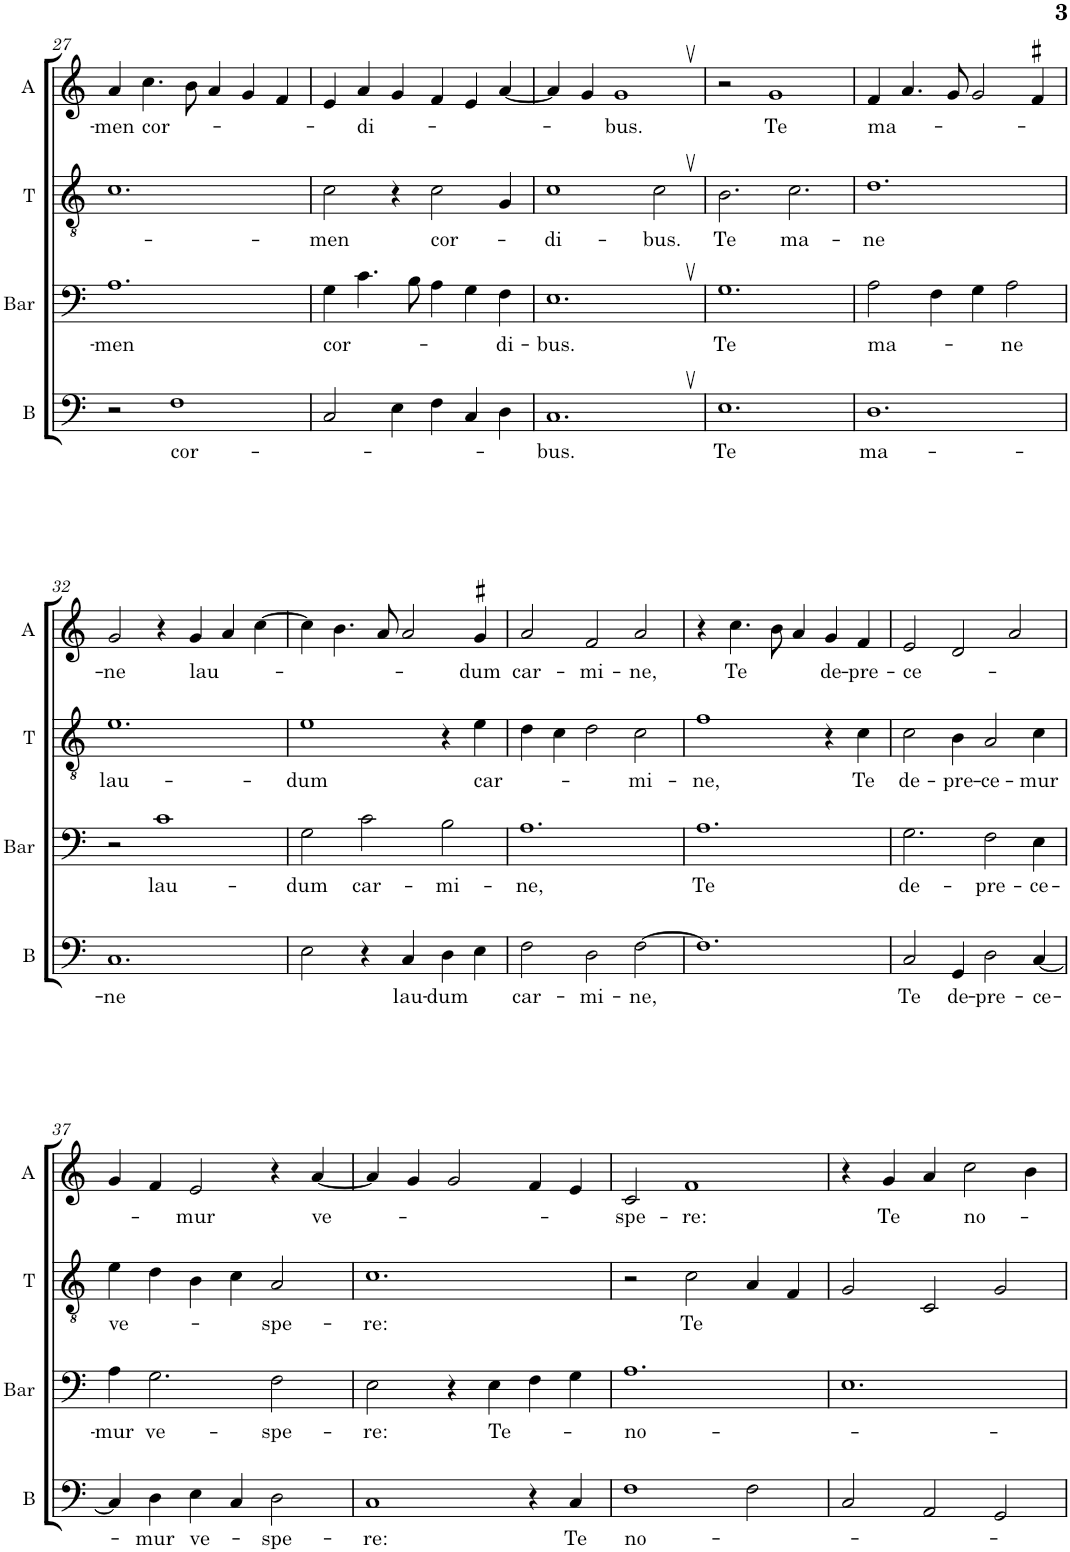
**kern	**text	**kern	**text	**kern	**text	**kern	**text
*part4	*part4	*part3	*part3	*part2	*part2	*part1	*part1
*staff4	*staff4	*staff3	*staff3	*staff2	*staff2	*staff1	*staff1
*I"B	*	*I"Bar	*	*I"T	*	*I"A	*
*I'B	*	*I'Bar	*	*I'T	*	*I'A	*
!!LO:PB:g=z
*clefF4	*	*clefF4	*	*clefGv2	*	*clefG2	*
*k[]	*	*k[]	*	*k[]	*	*k[]	*
*M3/2	*	*M3/2	*	*M3/2	*	*M3/2	*
=27	=27	=27	=27	=27	=27	=27	=27
!	!	!	!LO:LY:b	!	!	!	!LO:LY:b
2r	.	1.A	-men	1.c	.	4a/	-men
!	!	!	!	!	!	!	!LO:LY:b
.	.	.	.	.	.	4.cc\	cor-
!	!LO:LY:b	!	!	!	!	!	!
1F	cor-	.	.	.	.	.	.
.	.	.	.	.	.	8b\	.
.	.	.	.	.	.	4a/	.
.	.	.	.	.	.	4g/	.
.	.	.	.	.	.	4f/	.
=28	=28	=28	=28	=28	=28	=28	=28
!	!	!	!LO:LY:b	!	!LO:LY:b	!	!
2C/	.	4G\	cor-	2c\	-men	4e/	.
!	!	!	!	!	!	!	!LO:LY:b
.	.	4.c\	.	.	.	4a/	-di-
4E\	.	.	.	4r	.	4g/	.
.	.	8B\	.	.	.	.	.
!	!	!	!	!	!LO:LY:b	!	!
4F\	.	4A\	.	2c\	cor-	4f/	.
4C/	.	4G\	.	.	.	4e/	.
!	!	!	!LO:LY:b	!	!	!	!
4D\	.	4F\	-di-	4G/	.	[<4a/	.
=29	=29	=29	=29	=29	=29	=29	=29
!	!LO:LY:b	!	!LO:LY:b	!	!LO:LY:b	!	!
1.C,	-bus.	1.E,	-bus.	1c	-di-	4a/]	.
.	.	.	.	.	.	4g/	.
!	!	!	!	!	!	!	!LO:LY:b
.	.	.	.	.	.	1g,	-bus.
!	!	!	!	!	!LO:LY:b	!	!
.	.	.	.	2c,\	-bus.	.	.
=30	=30	=30	=30	=30	=30	=30	=30
!	!LO:LY:b	!	!LO:LY:b	!	!LO:LY:b	!	!
1.E	Te	1.G	Te	2.B\	Te	2r	.
!	!	!	!	!	!	!	!LO:LY:b
.	.	.	.	.	.	1g	Te
!	!	!	!	!	!LO:LY:b	!	!
.	.	.	.	2.c\	ma-	.	.
=31	=31	=31	=31	=31	=31	=31	=31
!	!LO:LY:b	!	!LO:LY:b	!	!LO:LY:b	!	!LO:LY:b
1.D	ma-	2A\	ma-	1.d	-ne	4f/	ma-
.	.	.	.	.	.	4.a/	.
.	.	4F\	.	.	.	.	.
.	.	.	.	.	.	8g/	.
.	.	4G\	.	.	.	2g/	.
!	!	!	!LO:LY:b	!	!	!	!
.	.	2A\	-ne	.	.	.	.
.	.	.	.	.	.	4f#X/	.
!!LO:LB:g=z
=32	=32	=32	=32	=32	=32	=32	=32
!	!LO:LY:b	!	!	!	!LO:LY:b	!	!LO:LY:b
1.C	-ne	2r	.	1.e	lau-	2g/	-ne
!	!	!	!LO:LY:b	!	!	!	!
.	.	1c	lau-	.	.	4r	.
!	!	!	!	!	!	!	!LO:LY:b
.	.	.	.	.	.	4g/	lau-
.	.	.	.	.	.	4a/	.
.	.	.	.	.	.	[>4cc\	.
=33	=33	=33	=33	=33	=33	=33	=33
!	!	!	!LO:LY:b	!	!LO:LY:b	!	!
2E\	.	2G\	-dum	1e	-dum	4cc\]	.
.	.	.	.	.	.	4.b\	.
!	!	!	!LO:LY:b	!	!	!	!
4r	.	2c\	car-	.	.	.	.
.	.	.	.	.	.	8a/	.
!	!LO:LY:b	!	!	!	!	!	!
4C/	lau-	.	.	.	.	2a/	.
!	!LO:LY:b	!	!LO:LY:b	!	!	!	!
4D\	-dum	2B\	-mi-	4r	.	.	.
!	!	!	!	!	!LO:LY:b	!	!LO:LY:b
4E\	.	.	.	4e\	car-	4g#X/	-dum
=34	=34	=34	=34	=34	=34	=34	=34
!	!LO:LY:b	!	!LO:LY:b	!	!	!	!LO:LY:b
2F\	car-	1.A	-ne,	4d\	.	2a/	car-
.	.	.	.	4c\	.	.	.
!	!LO:LY:b	!	!	!	!	!	!LO:LY:b
2D\	-mi-	.	.	2d\	.	2f/	-mi-
!	!LO:LY:b	!	!	!	!LO:LY:b	!	!LO:LY:b
[>2F\	-ne,	.	.	2c\	-mi-	2a/	-ne,
=35	=35	=35	=35	=35	=35	=35	=35
!	!	!	!LO:LY:b	!	!LO:LY:b	!	!
1.F]	.	1.A	Te	1f	-ne,	4r	.
!	!	!	!	!	!	!	!LO:LY:b
.	.	.	.	.	.	4.cc\	Te
.	.	.	.	.	.	8b\	.
.	.	.	.	.	.	4a/	.
!	!	!	!	!	!	!	!LO:LY:b
.	.	.	.	4r	.	4g/	de-
!	!	!	!	!	!LO:LY:b	!	!LO:LY:b
.	.	.	.	4c\	Te	4f/	-pre-
=36	=36	=36	=36	=36	=36	=36	=36
!	!LO:LY:b	!	!LO:LY:b	!	!LO:LY:b	!	!LO:LY:b
2C/	Te	2.G\	de-	2c\	de-	2e/	-ce-
!	!LO:LY:b	!	!	!	!LO:LY:b	!	!
4GG/	de-	.	.	4B\	-pre-	2d/	.
!	!LO:LY:b	!	!LO:LY:b	!	!LO:LY:b	!	!
2D\	-pre-	2F\	-pre-	2A/	-ce-	.	.
.	.	.	.	.	.	2a/	.
!	!LO:LY:b	!	!LO:LY:b	!	!LO:LY:b	!	!
[<4C/	-ce-	4E\	-ce-	4c\	-mur	.	.
!!LO:LB:g=z
=37	=37	=37	=37	=37	=37	=37	=37
!	!	!	!LO:LY:b	!	!LO:LY:b	!	!
4C/]	.	4A\	-mur	4e\	ve-	4g/	.
!	!LO:LY:b	!	!LO:LY:b	!	!	!	!
4D\	-mur	2.G\	ve-	4d\	.	4f/	.
!	!LO:LY:b	!	!	!	!	!	!LO:LY:b
4E\	ve-	.	.	4B\	.	2e/	-mur
4C/	.	.	.	4c\	.	.	.
!	!LO:LY:b	!	!LO:LY:b	!	!LO:LY:b	!	!
2D\	-spe-	2F\	-spe-	2A/	-spe-	4r	.
!	!	!	!	!	!	!	!LO:LY:b
.	.	.	.	.	.	[<4a/	ve-
=38	=38	=38	=38	=38	=38	=38	=38
!	!LO:LY:b	!	!LO:LY:b	!	!LO:LY:b	!	!
1C	-re:	2E\	-re:	1.c	-re:	4a/]	.
.	.	.	.	.	.	4g/	.
.	.	4r	.	.	.	2g/	.
!	!	!	!LO:LY:b	!	!	!	!
.	.	4E\	Te-	.	.	.	.
4r	.	4F\	.	.	.	4f/	.
!	!LO:LY:b	!	!	!	!	!	!
4C/	Te	4G\	.	.	.	4e/	.
=39	=39	=39	=39	=39	=39	=39	=39
!	!LO:LY:b	!	!LO:LY:b	!	!	!	!LO:LY:b
1F	no-	1.A	-no-	2r	.	2c/	-spe-
!	!	!	!	!	!LO:LY:b	!	!LO:LY:b
.	.	.	.	2c\	Te	1f	-re:
2F\	.	.	.	4A/	.	.	.
.	.	.	.	4F/	.	.	.
=40	=40	=40	=40	=40	=40	=40	=40
2C/	.	1.E	.	2G/	.	4r	.
!	!	!	!	!	!	!	!LO:LY:b
.	.	.	.	.	.	4g/	Te
2AA/	.	.	.	2C/	.	4a/	.
!	!	!	!	!	!	!	!LO:LY:b
.	.	.	.	.	.	2cc\	no-
2GG/	.	.	.	2G/	.	.	.
.	.	.	.	.	.	4b\	.
=	=	=	=	=	=	=	=
*-	*-	*-	*-	*-	*-	*-	*-
